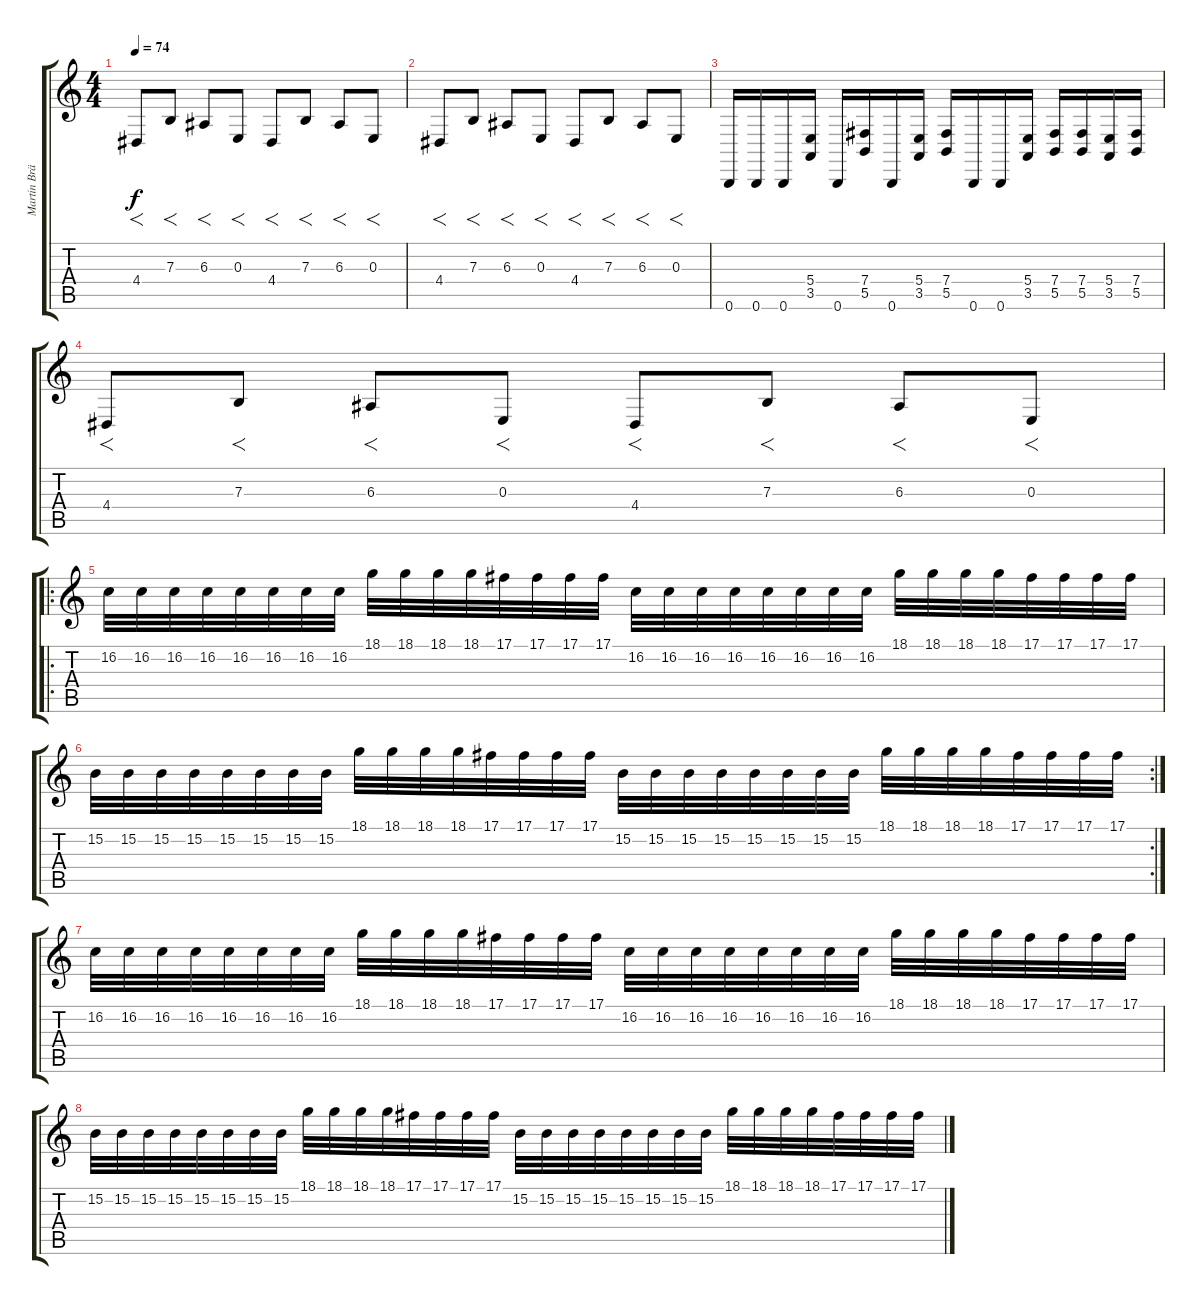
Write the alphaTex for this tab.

\track ("Martin Brändström 2" "Martin Brä") {instrument lead6voice}
\staff {score tabs}
\tuning (Db4 Ab3 E3 B2 Gb2 B1) {hide}
\ts (4 4)
\tempo 74
\clef g2
\ks c
4.4.8{f dy f} 7.3.8{f} 6.3.8{f} 0.3.8{f} 4.4.8{f} 7.3.8{f} 6.3.8{f} 0.3.8{f} |
4.4.8{f} 7.3.8{f} 6.3.8{f} 0.3.8{f} 4.4.8{f} 7.3.8{f} 6.3.8{f} 0.3.8{f} |
0.6.16 0.6.16 0.6.16 (5.4 3.5).16 0.6.16 (7.4 5.5).16 0.6.16 (5.4 3.5).16 (7.4 5.5).16 0.6.16 0.6.16 (5.4 3.5).16 (7.4 5.5).16 (7.4 5.5).16 (5.4 3.5).16 (7.4 5.5).16 |
4.4.8{f} 7.3.8{f} 6.3.8{f} 0.3.8{f} 4.4.8{f} 7.3.8{f} 6.3.8{f} 0.3.8{f} |
\ro
16.2.32{volume 8} 16.2.32 16.2.32 16.2.32 16.2.32 16.2.32 16.2.32 16.2.32 18.1.32 18.1.32 18.1.32 18.1.32 17.1.32 17.1.32 17.1.32 17.1.32 16.2.32 16.2.32 16.2.32 16.2.32 16.2.32 16.2.32 16.2.32 16.2.32 18.1.32 18.1.32 18.1.32 18.1.32 17.1.32 17.1.32 17.1.32 17.1.32 |
\rc 2
15.2.32 15.2.32 15.2.32 15.2.32 15.2.32 15.2.32 15.2.32 15.2.32 18.1.32 18.1.32 18.1.32 18.1.32 17.1.32 17.1.32 17.1.32 17.1.32 15.2.32 15.2.32 15.2.32 15.2.32 15.2.32 15.2.32 15.2.32 15.2.32 18.1.32 18.1.32 18.1.32 18.1.32 17.1.32 17.1.32 17.1.32 17.1.32 |
16.2.32{volume 10} 16.2.32 16.2.32 16.2.32 16.2.32 16.2.32 16.2.32 16.2.32 18.1.32 18.1.32 18.1.32 18.1.32 17.1.32 17.1.32 17.1.32 17.1.32 16.2.32 16.2.32 16.2.32 16.2.32 16.2.32 16.2.32 16.2.32 16.2.32 18.1.32 18.1.32 18.1.32 18.1.32 17.1.32 17.1.32 17.1.32 17.1.32 |
15.2.32 15.2.32 15.2.32 15.2.32 15.2.32 15.2.32 15.2.32 15.2.32 18.1.32 18.1.32 18.1.32 18.1.32 17.1.32 17.1.32 17.1.32 17.1.32 15.2.32 15.2.32 15.2.32 15.2.32 15.2.32 15.2.32 15.2.32 15.2.32 18.1.32 18.1.32 18.1.32 18.1.32 17.1.32 17.1.32 17.1.32 17.1.32
